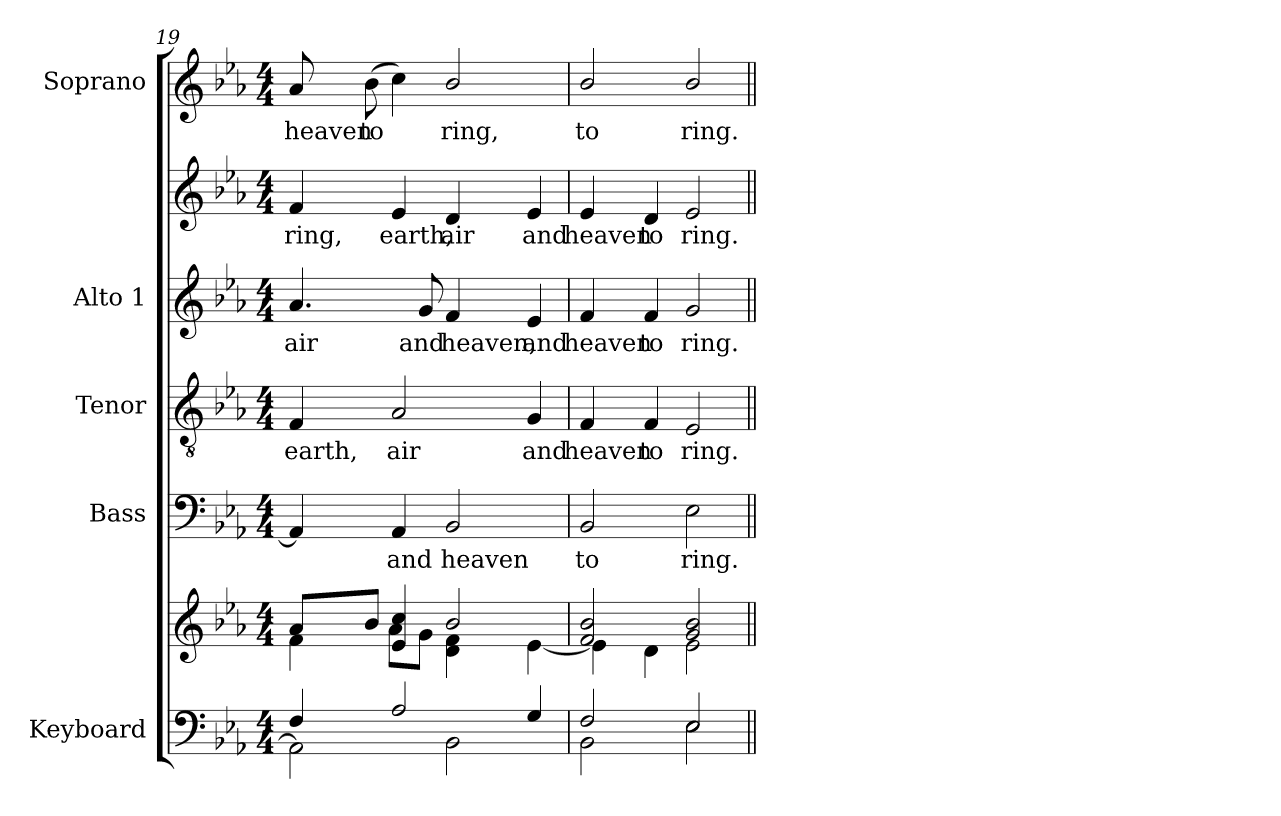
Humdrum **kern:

**kern	**kern	**kern	**text	**kern	**text	**kern	**text	**kern	**text	**kern	**text
*part5	*part5	*part4	*part4	*part3	*part3	*part2	*part2	*part2	*part2	*part1	*part1
*staff7	*staff6	*staff5	*staff5	*staff4	*staff4	*staff3	*staff3	*staff2	*staff2	*staff1	*staff1
*I"Keyboard	*	*I"Bass	*	*I"Tenor	*	*I"Alto 1	*	*	*	*I"Soprano	*
*	*	*I'B	*	*I'T	*	*I'A1	*	*	*	*I'S	*
!!LO:LB:g=z
*clefF4	*clefG2	*clefF4	*	*clefGv2	*	*clefG2	*	*clefG2	*	*clefG2	*
*k[b-e-a-]	*k[b-e-a-]	*k[b-e-a-]	*	*k[b-e-a-]	*	*k[b-e-a-]	*	*k[b-e-a-]	*	*k[b-e-a-]	*
*E-:	*E-:	*E-:	*	*E-:	*	*E-:	*	*E-:	*	*E-:	*
*M4/4	*M4/4	*M4/4	*	*M4/4	*	*M4/4	*	*M4/4	*	*M4/4	*
=19	=19	=19	=19	=19	=19	=19	=19	=19	=19	=19	=19
*^	*^	*	*	*	*	*	*	*	*	*	*
!	!	!	!	!	!	!	!LO:LY:b	!	!LO:LY:b	!	!LO:LY:b	!	!LO:LY:b
4F/	2AA-\]	8a-/L	4f\	4AA-]	.	4F	earth,	4.a-	air	4f	ring,	8a-	heaven
!	!	!	!	!	!	!	!	!	!	!	!	!	!LO:LY:b
.	.	8b-/J	.	.	.	.	.	.	.	.	.	(>8b-L	to
!	!	!	!	!	!LO:LY:b	!	!LO:LY:b	!	!	!	!LO:LY:b	!	!
2A-/	.	4e-/ 4cc/	8a-\L	4AA-	and	2A-	air	.	.	4e-	earth,	4cc)	.
!	!	!	!	!	!	!	!	!	!LO:LY:b	!	!	!	!
.	.	.	8g\J	.	.	.	.	8g	and	.	.	.	.
!	!	!	!	!	!LO:LY:b	!	!	!	!LO:LY:b	!	!LO:LY:b	!	!LO:LY:b
.	2BB-\	2b-/	4d\ 4f\	2BB-	heaven	.	.	4f	heaven,	4d	air	2b-/	ring,
!	!	!	!	!	!	!	!LO:LY:b	!	!LO:LY:b	!	!LO:LY:b	!	!
4G/	.	.	[4e-\	.	.	4G	and	4e-	and	4e-	and	.	.
=20	=20	=20	=20	=20	=20	=20	=20	=20	=20	=20	=20	=20	=20
!	!	!	!	!	!LO:LY:b	!	!LO:LY:b	!	!LO:LY:b	!	!LO:LY:b	!	!LO:LY:b
2F/	2BB-\	2f/ 2b-/	4e-\]	2BB-	to	4F	heaven	4f	heaven	4e-	heaven	2b-/	to
!	!	!	!	!	!	!	!LO:LY:b	!	!LO:LY:b	!	!LO:LY:b	!	!
.	.	.	4d\	.	.	4F	to	4f	to	4d	to	.	.
!	!	!	!	!	!LO:LY:b	!	!LO:LY:b	!	!LO:LY:b	!	!LO:LY:b	!	!LO:LY:b
2E-/	2E-\	2g/ 2b-/	2e-\	2E-	ring.	2E-	ring.	2g	ring.	2e-	ring.	2b-/	ring.
*v	*v	*	*	*	*	*	*	*	*	*	*	*	*
*	*v	*v	*	*	*	*	*	*	*	*	*	*
=||	=||	=||	=||	=||	=||	=||	=||	=||	=||	=||	=||
*-	*-	*-	*-	*-	*-	*-	*-	*-	*-	*-	*-
